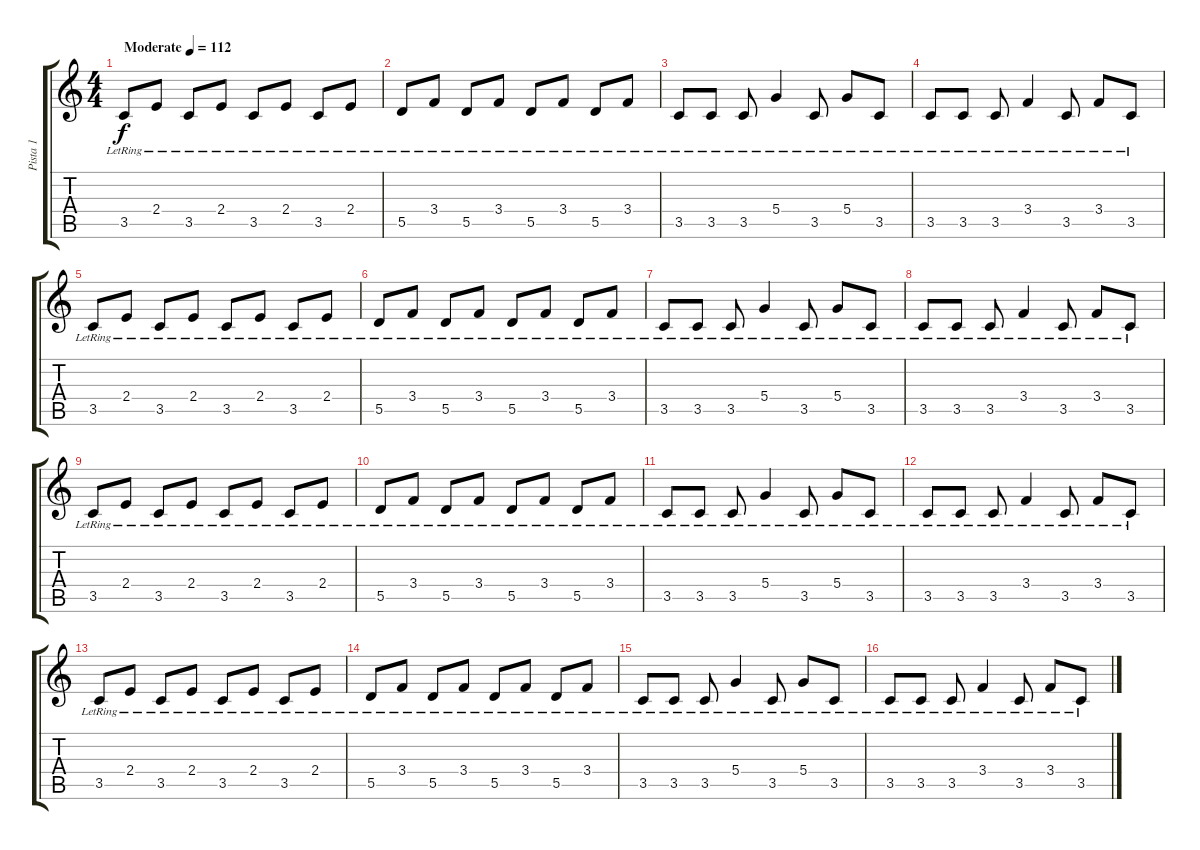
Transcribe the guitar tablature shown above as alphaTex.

\track ("Pista 1" "Pista 1") {instrument electricguitarjazz}
\staff {score tabs}
\tuning (E4 B3 G3 D3 A2 E2) {hide}
\ts (4 4)
\tempo (112 "Moderate")
\clef g2
\ks c
3.5{lr}.8{dy f instrument electricguitarjazz} 2.4{lr}.8 3.5{lr}.8 2.4{lr}.8 3.5{lr}.8 2.4{lr}.8 3.5{lr}.8 2.4{lr}.8 |
5.5{lr}.8 3.4{lr}.8 5.5{lr}.8 3.4{lr}.8 5.5{lr}.8 3.4{lr}.8 5.5{lr}.8 3.4{lr}.8 |
3.5{lr}.8 3.5{lr}.8 3.5{lr}.8 5.4{lr}.4 3.5{lr}.8 5.4{lr}.8 3.5{lr}.8 |
3.5{lr}.8 3.5{lr}.8 3.5{lr}.8 3.4{lr}.4 3.5{lr}.8 3.4{lr}.8 3.5{lr}.8 |
3.5{lr}.8 2.4{lr}.8 3.5{lr}.8 2.4{lr}.8 3.5{lr}.8 2.4{lr}.8 3.5{lr}.8 2.4{lr}.8 |
5.5{lr}.8 3.4{lr}.8 5.5{lr}.8 3.4{lr}.8 5.5{lr}.8 3.4{lr}.8 5.5{lr}.8 3.4{lr}.8 |
3.5{lr}.8 3.5{lr}.8 3.5{lr}.8 5.4{lr}.4 3.5{lr}.8 5.4{lr}.8 3.5{lr}.8 |
3.5{lr}.8 3.5{lr}.8 3.5{lr}.8 3.4{lr}.4 3.5{lr}.8 3.4{lr}.8 3.5{lr}.8 |
3.5{lr}.8 2.4{lr}.8 3.5{lr}.8 2.4{lr}.8 3.5{lr}.8 2.4{lr}.8 3.5{lr}.8 2.4{lr}.8 |
5.5{lr}.8 3.4{lr}.8 5.5{lr}.8 3.4{lr}.8 5.5{lr}.8 3.4{lr}.8 5.5{lr}.8 3.4{lr}.8 |
3.5{lr}.8 3.5{lr}.8 3.5{lr}.8 5.4{lr}.4 3.5{lr}.8 5.4{lr}.8 3.5{lr}.8 |
3.5{lr}.8 3.5{lr}.8 3.5{lr}.8 3.4{lr}.4 3.5{lr}.8 3.4{lr}.8 3.5{lr}.8 |
3.5{lr}.8 2.4{lr}.8 3.5{lr}.8 2.4{lr}.8 3.5{lr}.8 2.4{lr}.8 3.5{lr}.8 2.4{lr}.8 |
5.5{lr}.8 3.4{lr}.8 5.5{lr}.8 3.4{lr}.8 5.5{lr}.8 3.4{lr}.8 5.5{lr}.8 3.4{lr}.8 |
3.5{lr}.8 3.5{lr}.8 3.5{lr}.8 5.4{lr}.4 3.5{lr}.8 5.4{lr}.8 3.5{lr}.8 |
3.5{lr}.8 3.5{lr}.8 3.5{lr}.8 3.4{lr}.4 3.5{lr}.8 3.4{lr}.8 3.5{lr}.8
